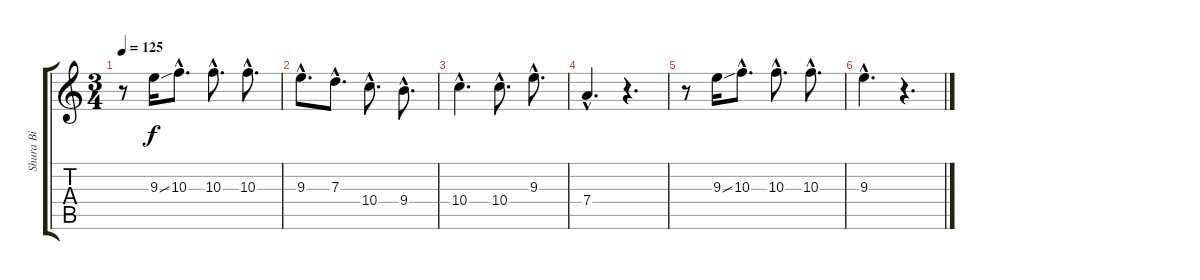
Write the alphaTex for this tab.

\track ("Shura Bi" "Shura Bi") {instrument electricguitarjazz}
\staff {score tabs}
\tuning (E4 B3 G3 D3 A2 E2) {hide}
\ts (3 4)
\tempo 125
\clef g2
\ks c
r.8{dy f} 9.3{ss}.16 10.3{hac}.8{d} 10.3{hac}.8{d} 10.3{hac}.8{d} |
9.3{hac}.8{d} 7.3{hac}.8{d} 10.4{hac}.8{d} 9.4{hac}.8{d} |
10.4{hac}.4{d} 10.4{hac}.8{d volume 0} 9.3{hac}.8{d} |
7.4{hac}.4{d} r.4{d} |
r.8 9.3{ss}.16 10.3{hac}.8{d} 10.3{hac}.8{d} 10.3{hac}.8{d} |
9.3{hac}.4{d} r.4{d}
